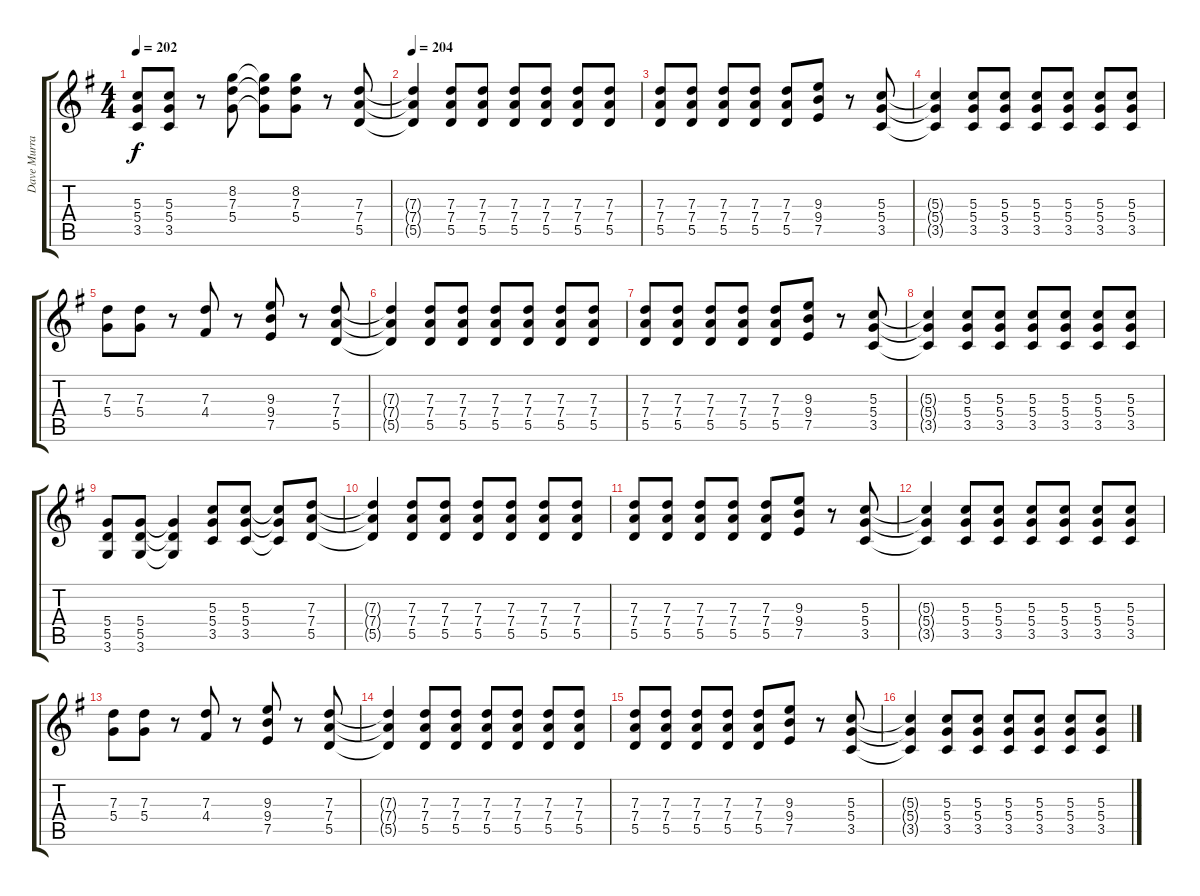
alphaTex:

\track ("Dave Murray (Guitar)" "Dave Murra") {instrument distortionguitar}
\staff {score tabs}
\tuning (E4 B3 G3 D3 A2 E2) {hide}
\ts (4 4)
\tempo 202
\clef g2
\ks eminor
(5.3{t} 5.4{t} 3.5{t}).8{dy f} (5.3 5.4 3.5).8 r.8 (8.2 7.3 5.4).8 (8.2{t} 7.3{t} 5.4{t}).8 (8.2 7.3 5.4).8 r.8 (7.3 7.4 5.5).8 |
\tempo 204
(7.3{t} 7.4{t} 5.5{t}).4 (7.3 7.4 5.5).8 (7.3 7.4 5.5).8 (7.3 7.4 5.5).8 (7.3 7.4 5.5).8 (7.3 7.4 5.5).8 (7.3 7.4 5.5).8 |
(7.3 7.4 5.5).8 (7.3 7.4 5.5).8 (7.3 7.4 5.5).8 (7.3 7.4 5.5).8 (7.3 7.4 5.5).8 (9.3 9.4 7.5).8 r.8 (5.3 5.4 3.5).8 |
(5.3{t} 5.4{t} 3.5{t}).4 (5.3 5.4 3.5).8 (5.3 5.4 3.5).8 (5.3 5.4 3.5).8 (5.3 5.4 3.5).8 (5.3 5.4 3.5).8 (5.3 5.4 3.5).8 |
(7.3 5.4).8 (7.3 5.4).8 r.8 (7.3 4.4).8 r.8 (9.3 9.4 7.5).8 r.8 (7.3 7.4 5.5).8 |
(7.3{t} 7.4{t} 5.5{t}).4 (7.3 7.4 5.5).8 (7.3 7.4 5.5).8 (7.3 7.4 5.5).8 (7.3 7.4 5.5).8 (7.3 7.4 5.5).8 (7.3 7.4 5.5).8 |
(7.3 7.4 5.5).8 (7.3 7.4 5.5).8 (7.3 7.4 5.5).8 (7.3 7.4 5.5).8 (7.3 7.4 5.5).8 (9.3 9.4 7.5).8 r.8 (5.3 5.4 3.5).8 |
(5.3{t} 5.4{t} 3.5{t}).4 (5.3 5.4 3.5).8 (5.3 5.4 3.5).8 (5.3 5.4 3.5).8 (5.3 5.4 3.5).8 (5.3 5.4 3.5).8 (5.3 5.4 3.5).8 |
(5.4 5.5 3.6).8 (5.4 5.5 3.6).8 (5.4{t} 5.5{t} 3.6{t}).4 (5.3 5.4 3.5).8 (5.3 5.4 3.5).8 (5.3{t} 5.4{t} 3.5{t}).8 (7.3 7.4 5.5).8 |
(7.3{t} 7.4{t} 5.5{t}).4 (7.3 7.4 5.5).8 (7.3 7.4 5.5).8 (7.3 7.4 5.5).8 (7.3 7.4 5.5).8 (7.3 7.4 5.5).8 (7.3 7.4 5.5).8 |
(7.3 7.4 5.5).8 (7.3 7.4 5.5).8 (7.3 7.4 5.5).8 (7.3 7.4 5.5).8 (7.3 7.4 5.5).8 (9.3 9.4 7.5).8 r.8 (5.3 5.4 3.5).8 |
(5.3{t} 5.4{t} 3.5{t}).4 (5.3 5.4 3.5).8 (5.3 5.4 3.5).8 (5.3 5.4 3.5).8 (5.3 5.4 3.5).8 (5.3 5.4 3.5).8 (5.3 5.4 3.5).8 |
(7.3 5.4).8 (7.3 5.4).8 r.8 (7.3 4.4).8 r.8 (9.3 9.4 7.5).8 r.8 (7.3 7.4 5.5).8 |
(7.3{t} 7.4{t} 5.5{t}).4 (7.3 7.4 5.5).8 (7.3 7.4 5.5).8 (7.3 7.4 5.5).8 (7.3 7.4 5.5).8 (7.3 7.4 5.5).8 (7.3 7.4 5.5).8 |
(7.3 7.4 5.5).8 (7.3 7.4 5.5).8 (7.3 7.4 5.5).8 (7.3 7.4 5.5).8 (7.3 7.4 5.5).8 (9.3 9.4 7.5).8 r.8 (5.3 5.4 3.5).8 |
(5.3{t} 5.4{t} 3.5{t}).4 (5.3 5.4 3.5).8 (5.3 5.4 3.5).8 (5.3 5.4 3.5).8 (5.3 5.4 3.5).8 (5.3 5.4 3.5).8 (5.3 5.4 3.5).8
